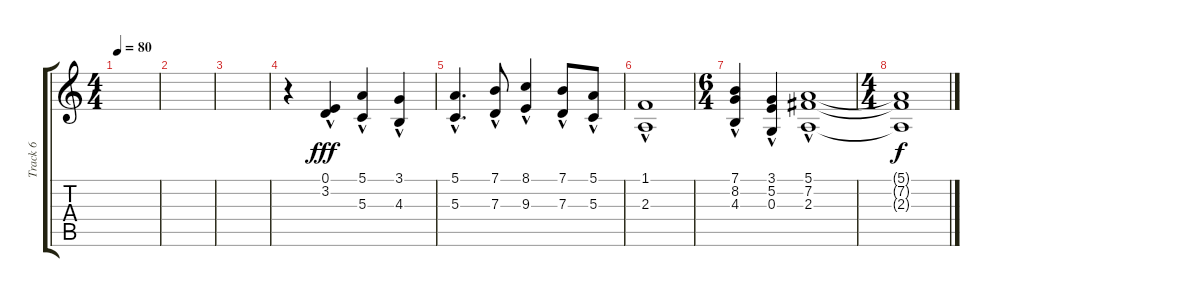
\track ("Track 6" "Track 6") {instrument frenchhorn}
\staff {score tabs}
\tuning (E4 B3 G3 D3 A2 E2) {hide}
\ts (4 4)
\tempo 80
\clef g2
\ks c
|
|
|
r.4 (0.1{hac} 3.2{hac}).4{dy fff} (5.1{hac} 5.3{hac}).4 (3.1{hac} 4.3{hac}).4 |
(5.1{hac} 5.3{hac}).4{d} (7.1{hac} 7.3{hac}).8 (8.1{hac} 9.3{hac}).4 (7.1{hac} 7.3{hac}).8 (5.1{hac} 5.3{hac}).8 |
(1.1{hac} 2.3{hac}).1 |
\ts (6 4)
(7.1{hac} 8.2{hac} 4.3{hac}).4 (3.1{hac} 5.2{hac} 0.3{hac}).4 (5.1{hac} 7.2{hac} 2.3{hac}).1 |
\ts (4 4)
(5.1{t} 7.2{t} 2.3{t}).1{dy f}
